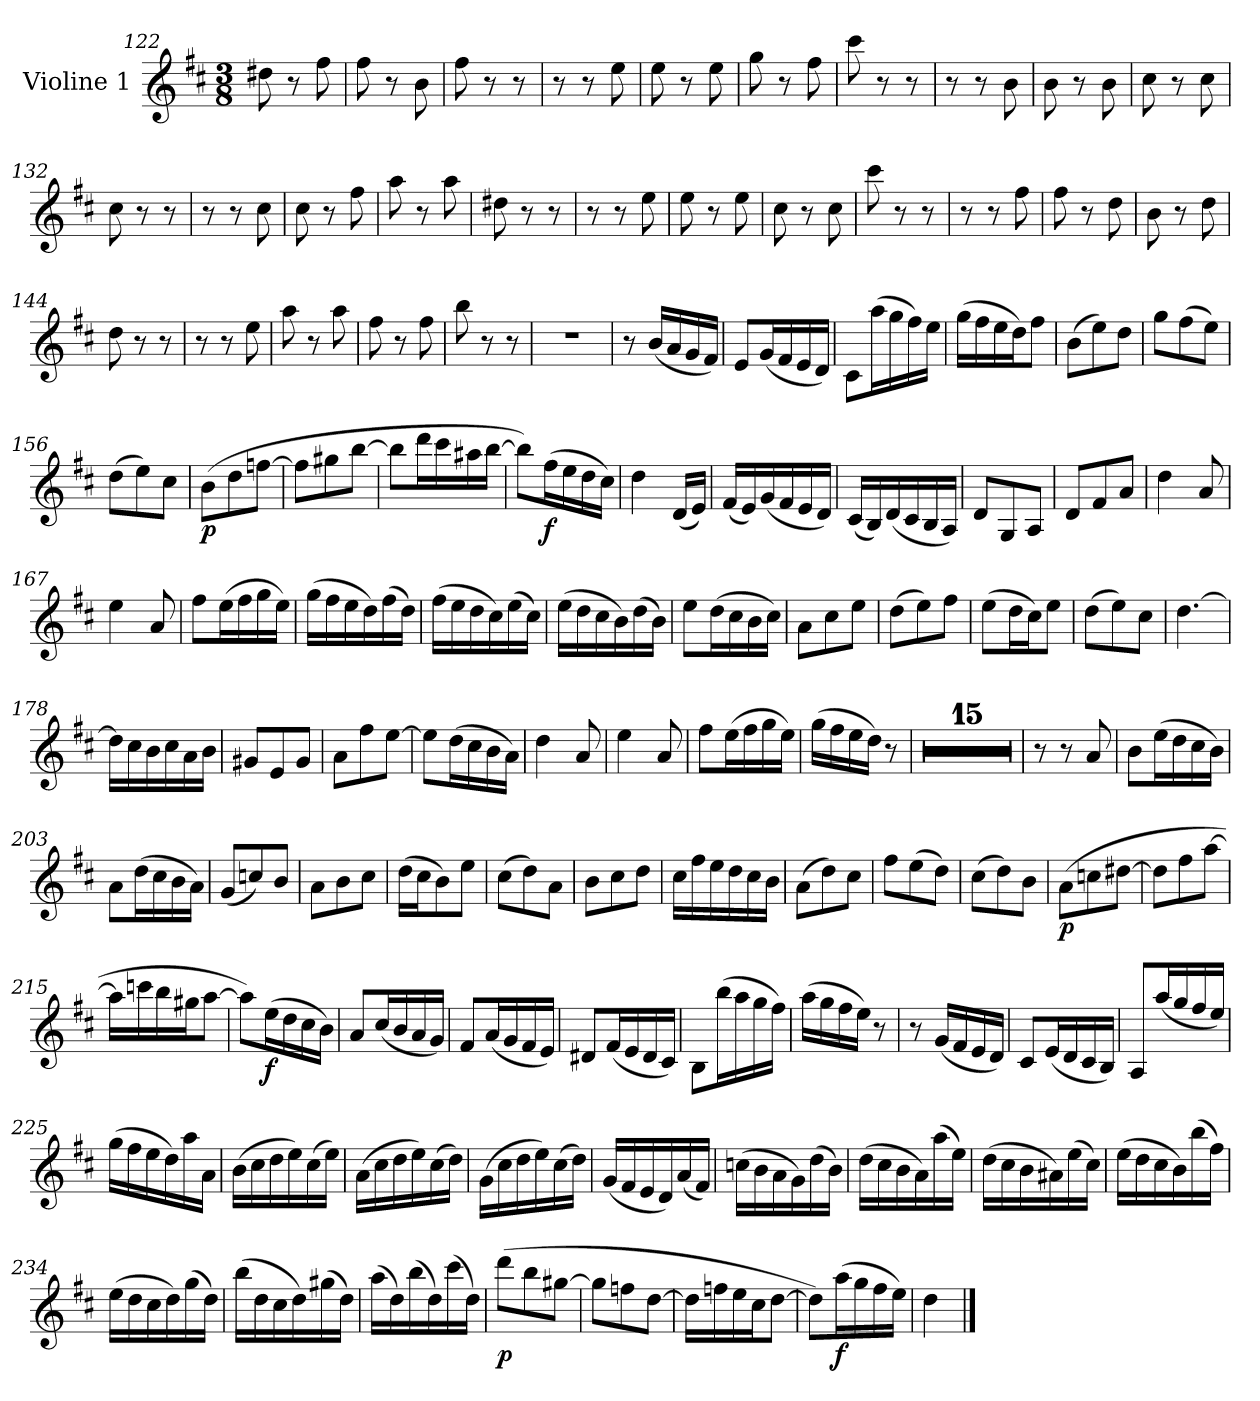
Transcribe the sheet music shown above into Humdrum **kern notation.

**kern	**dynam
*part1	*part1
*staff1	*staff1
*I"Violine 1	*
*I'VL 1	*
*clefG2	*
*k[f#c#]	*
*M3/8	*
=122	=122
8dd#X\	.
8r	.
8ff#\	.
=123	=123
8ff#\	.
8r	.
8b\	.
!!LO:LB:g=z
=124	=124
8ff#\	.
8r	.
8r	.
=125	=125
8r	.
8r	.
8ee\	.
=126	=126
8ee\	.
8r	.
8ee\	.
=127	=127
8gg\	.
8r	.
8ff#\	.
=128	=128
8ccc#\	.
8r	.
8r	.
=129	=129
8r	.
8r	.
8b\	.
!!LO:PB:g=z
=130	=130
8b\	.
8r	.
8b\	.
=131	=131
8cc#\	.
8r	.
8cc#\	.
=132	=132
8cc#\	.
8r	.
8r	.
=133	=133
8r	.
8r	.
8cc#\	.
=134	=134
8cc#\	.
8r	.
8ff#\	.
=135	=135
8aa\	.
8r	.
8aa\	.
!!LO:LB:g=z
=136	=136
8dd#X\	.
8r	.
8r	.
=137	=137
8r	.
8r	.
8ee\	.
=138	=138
8ee\	.
8r	.
8ee\	.
=139	=139
8cc#\	.
8r	.
8cc#\	.
=140	=140
8ccc#\	.
8r	.
8r	.
=141	=141
8r	.
8r	.
8ff#\	.
!!LO:LB:g=z
=142	=142
8ff#\	.
8r	.
8dd\	.
=143	=143
8b\	.
8r	.
8dd\	.
=144	=144
8dd\	.
8r	.
8r	.
=145	=145
8r	.
8r	.
8ee\	.
=146	=146
8aa\	.
8r	.
8aa\	.
=147	=147
8ff#\	.
8r	.
8ff#\	.
!!LO:LB:g=z
=148	=148
8bb\	.
8r	.
8r	.
=149	=149
4.r	.
=150	=150
8r	.
(16b/LL	.
16a/	.
16g/	.
16f#/JJ)	.
=151	=151
8e/L	.
(16g/L	.
16f#/	.
16e/	.
16d/JJ)	.
=152	=152
8c#\L	.
(16aa\L	.
16gg\	.
16ff#\)	.
16ee\JJ	.
=153	=153
(16gg\LL	.
16ff#\	.
16ee\	.
16dd\J)	.
8ff#\J	.
=154	=154
(8b\L	.
8ee\)	.
8dd\J	.
!!LO:LB:g=z
=155	=155
8gg\L	.
(8ff#\	.
8ee\J)	.
=156	=156
(8dd\L	.
8ee\)	.
8cc#\J	.
=157	=157
!	!LO:DY:b
(8b\L	p
8dd\	.
[8ffn\J	.
=158	=158
8ff\L]	.
8gg#X\	.
[8bb\J	.
=159	=159
8bb\L]	.
16ddd\L	.
16ccc#\	.
16aa#X\	.
[16bb\JJ	.
=160	=160
8bb\L])	.
!	!LO:DY:b
(16ff#\L	f
16ee\	.
16dd\	.
16cc#\JJ)	.
=161	=161
4dd\	.
(16d/LL	.
16e/JJ)	.
!!LO:LB:g=z
=162	=162
(16f#/LL	.
16e/)	.
(16g/	.
16f#/	.
16e/	.
16d/JJ)	.
=163	=163
(16c#/LL	.
16B/)	.
(16d/	.
16c#/	.
16B/	.
16A/JJ)	.
=164	=164
8d/L	.
8G/	.
8A/J	.
=165	=165
8d/L	.
8f#/	.
8a/J	.
=166	=166
4dd\	.
8a/	.
=167	=167
4ee\	.
8a/	.
=168	=168
8ff#\L	.
(16ee\L	.
16ff#\	.
16gg\	.
16ee\JJ)	.
!!LO:LB:g=z
=169	=169
(16gg\LL	.
16ff#\	.
16ee\	.
16dd\)	.
(16ff#\	.
16dd\JJ)	.
=170	=170
(16ff#\LL	.
16ee\	.
16dd\	.
16cc#\)	.
(16ee\	.
16cc#\JJ)	.
=171	=171
(16ee\LL	.
16dd\	.
16cc#\	.
16b\)	.
(16dd\	.
16b\JJ)	.
=172	=172
8ee\L	.
(16dd\L	.
16cc#\	.
16b\	.
16cc#\JJ)	.
=173	=173
8a\L	.
8cc#\	.
8ee\J	.
=174	=174
(8dd\L	.
8ee\)	.
8ff#\J	.
!!LO:LB:g=z
=175	=175
(8ee\L	.
16dd\L	.
16cc#\J)	.
8ee\J	.
!!LO:LB:g=z
=176	=176
(8dd\L	.
8ee\)	.
8cc#\J	.
=177	=177
[4.dd\	.
=178	=178
16dd\LL]	.
16cc#\	.
16b\	.
16cc#\	.
16a\	.
16b\JJ	.
=179	=179
8g#X/L	.
8e/	.
8g#/J	.
=180	=180
8a\L	.
8ff#\	.
[8ee\J	.
=181	=181
8ee\L]	.
(16dd\L	.
16cc#\	.
16b\	.
16a\JJ)	.
=182	=182
4dd\	.
8a/	.
!!LO:LB:g=z
=183	=183
4ee\	.
8a/	.
=184	=184
8ff#\L	.
(16ee\L	.
16ff#\	.
16gg\	.
16ee\JJ)	.
=185	=185
(16gg\LL	.
16ff#\	.
16ee\	.
16dd\JJ)	.
8r	.
=186	=186
4.r	.
=187	=187
4.r	.
=188	=188
4.r	.
=189	=189
4.r	.
=190	=190
4.r	.
=191	=191
4.r	.
=192	=192
4.r	.
=193	=193
4.r	.
!!LO:LB:g=z
=194	=194
4.r	.
=195	=195
4.r	.
=196	=196
4.r	.
=197	=197
4.r	.
=198	=198
4.r	.
=199	=199
4.r	.
=200	=200
4.r	.
=201	=201
8r	.
8r	.
8a/	.
=202	=202
8b\L	.
(16ee\L	.
16dd\	.
16cc#\	.
16b\JJ)	.
=203	=203
8a\L	.
(16dd\L	.
16cc#\	.
16b\	.
16a\JJ)	.
!!LO:LB:g=z
=204	=204
(8g/L	.
8ccn/)	.
8b/J	.
=205	=205
8a\L	.
8b\	.
8cc#\J	.
=206	=206
(16dd\LL	.
16cc#\J	.
8b\)	.
8ee\J	.
=207	=207
(8cc#\L	.
8dd\)	.
8a\J	.
=208	=208
8b\L	.
8cc#\	.
8dd\J	.
=209	=209
16cc#\LL	.
16ff#\	.
16ee\	.
16dd\	.
16cc#\	.
16b\JJ	.
!!LO:LB:g=z
=210	=210
(8a\L	.
8dd\)	.
8cc#\J	.
=211	=211
8ff#\L	.
(8ee\	.
8dd\J)	.
=212	=212
(8cc#\L	.
8dd\)	.
8b\J	.
=213	=213
!	!LO:DY:b
(8a\L	p
8ccn\	.
[8dd#X\J	.
=214	=214
8dd#\L]	.
8ff#\	.
[8aa\J	.
=215	=215
16aa\LL]	.
16cccn\	.
16bb\	.
16gg#X\J	.
[8aa\J	.
=216	=216
8aa\L])	.
!	!LO:DY:b
(16ee\L	f
16dd\	.
16cc#\	.
16b\JJ)	.
!!LO:PB:g=z
=217	=217
8a/L	.
(16cc#/L	.
16b/	.
16a/	.
16g/JJ)	.
=218	=218
8f#/L	.
(16a/L	.
16g/	.
16f#/	.
16e/JJ)	.
=219	=219
8d#X/L	.
(16f#/L	.
16e/	.
16d#/	.
16c#/JJ)	.
=220	=220
8B\L	.
(16bb\L	.
16aa\	.
16gg\	.
16ff#\JJ)	.
=221	=221
(16aa\LL	.
16gg\	.
16ff#\	.
16ee\JJ)	.
8r	.
!!LO:LB:g=z
=222	=222
8r	.
(16g/LL	.
16f#/	.
16e/	.
16d/JJ)	.
!!LO:LB:g=z
=223	=223
8c#/L	.
(16e/L	.
16d/	.
16c#/	.
16B/JJ)	.
=224	=224
8A/L	.
(16aa/L	.
16gg/	.
16ff#/	.
16ee/JJ)	.
=225	=225
(16gg\LL	.
16ff#\	.
16ee\	.
16dd\)	.
16aa\	.
16a\JJ	.
=226	=226
(16b\LL	.
16cc#\	.
16dd\	.
16ee\)	.
(16cc#\	.
16ee\JJ)	.
=227	=227
(16a\LL	.
16cc#\	.
16dd\	.
16ee\)	.
(16cc#\	.
16dd\JJ)	.
!!LO:LB:g=z
=228	=228
(16g\LL	.
16cc#\	.
16dd\	.
16ee\)	.
(16cc#\	.
16dd\JJ)	.
!!LO:LB:g=z
=229	=229
(16g/LL	.
16f#/	.
16e/	.
16d/)	.
(16a/	.
16f#/JJ)	.
=230	=230
(16ccn\LL	.
16b\	.
16a\	.
16g\)	.
(16dd\	.
16b\JJ)	.
=231	=231
(16dd\LL	.
16cc#\	.
16b\	.
16a\)	.
(16aa\	.
16ee\JJ)	.
=232	=232
(16dd\LL	.
16cc#\	.
16b\	.
16a#X\)	.
(16ee\	.
16cc#\JJ)	.
!!LO:LB:g=z
=233	=233
(16ee\LL	.
16dd\	.
16cc#\	.
16b\)	.
(16bb\	.
16ff#\JJ)	.
=234	=234
(16ee\LL	.
16dd\	.
16cc#\	.
16dd\)	.
(16gg\	.
16dd\JJ)	.
!!LO:LB:g=z
=235	=235
(16bb\LL	.
16dd\	.
16cc#\	.
16dd\)	.
(16gg#X\	.
16dd\JJ)	.
=236	=236
(16aa\LL	.
16dd\)	.
(16bb\	.
16dd\)	.
(16ccc#\	.
16dd\JJ)	.
=237	=237
!	!LO:DY:b
(8ddd\L	p
8bb\	.
[8gg#X\J	.
=238	=238
8gg#\L]	.
8ffn\	.
[8dd\J	.
=239	=239
16dd\LL]	.
16ffn\	.
16ee\	.
16cc#\J	.
[8dd\J	.
=240	=240
8dd\L])	.
!	!LO:DY:b
(16aa\L	f
16gg\	.
16ff#\	.
16ee\JJ)	.
!!LO:LB:g=z
=241	=241
4dd>\	.
==	==
*-	*-
